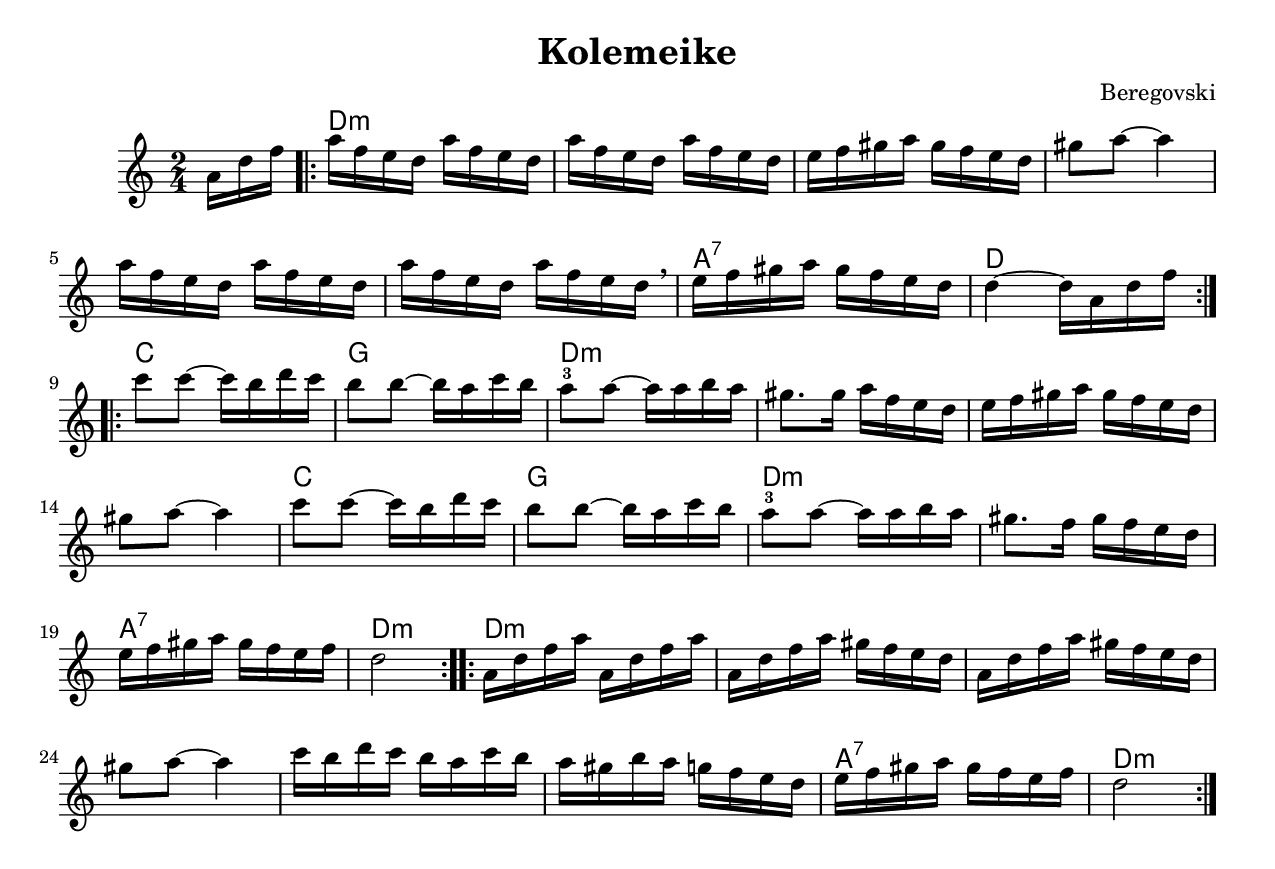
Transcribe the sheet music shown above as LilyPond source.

\version "2.18.0"
\language "english"
\paper{
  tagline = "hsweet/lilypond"
  %print-all-headers = ##t
  #(set-paper-size "letter")
}
\header{
  title= "Kolemeike"
  composer= "Beregovski"
  arranger = ""

}

date = #(strftime "%d-%m-%Y" (localtime (current-time)))

%\markup{ \italic{ " Updated " \date  }  }
melody = \relative c' {
  \clef treble
  \key c \major
  \time 2/4
  \partial 16*3 a'16 d f
  \repeat volta 2{
    a16  f e d a'  f e d
    a'16  f e d a'  f e d
    e16 f gs a gs f e d
    gs8  a  ~ a4

    a16 f e d a' f e d
    a'16 f e d a' f e d \breathe
    e f gs a gs f e d
    d4 ~ d16 a d f
    \break
  }
  \repeat volta 2{
    c'8  c ~ c16 b d c
    b8  b ~ b16a c b
    a8 -3 a ~ a16 a b a %gis b c
    gs8. gs16 a f e d %12

    e16 f gs a gs f e d
    gs8 a ~ a4
    c8 c ~ c16 b d c
    b8 b ~ b16a c b%16

    a8 -3 a ~ a16 a b a%gis b c
    gs8. f16 gs f e d
    e16 f gs a gs f e f
    d2%20
  }
  \repeat volta 2{
    a16 d f a a, d f a
    a,16 d f a gs f e d
    a16 d f a gs f e d
    gs 8 a ~ a4

    c16  b d c b a c b
    a16 gs b a g f e d
    e16 f gs a gs f e f
    d2
    \break
  }
}

harmonies = \chordmode {
  {
    {s16*3}
    d2*6:m
    %r2*5
    a2:7
    d2
  }{
    c2 g2
    d2*4:m
    %r2*3
    c2 g2 d2*2:m

    a2:7 d2:m
  }{
    d2*6:m
    %r2*5
    a2:7
    d2:m
  }

}

\score {
  <<
    \new ChordNames {
      \set chordChanges = ##f
      \harmonies
    }
    \new Staff \melody
  >>

  \layout{indent = 1.0\cm}
  \midi{
    \tempo 4 = 120
  }
}
